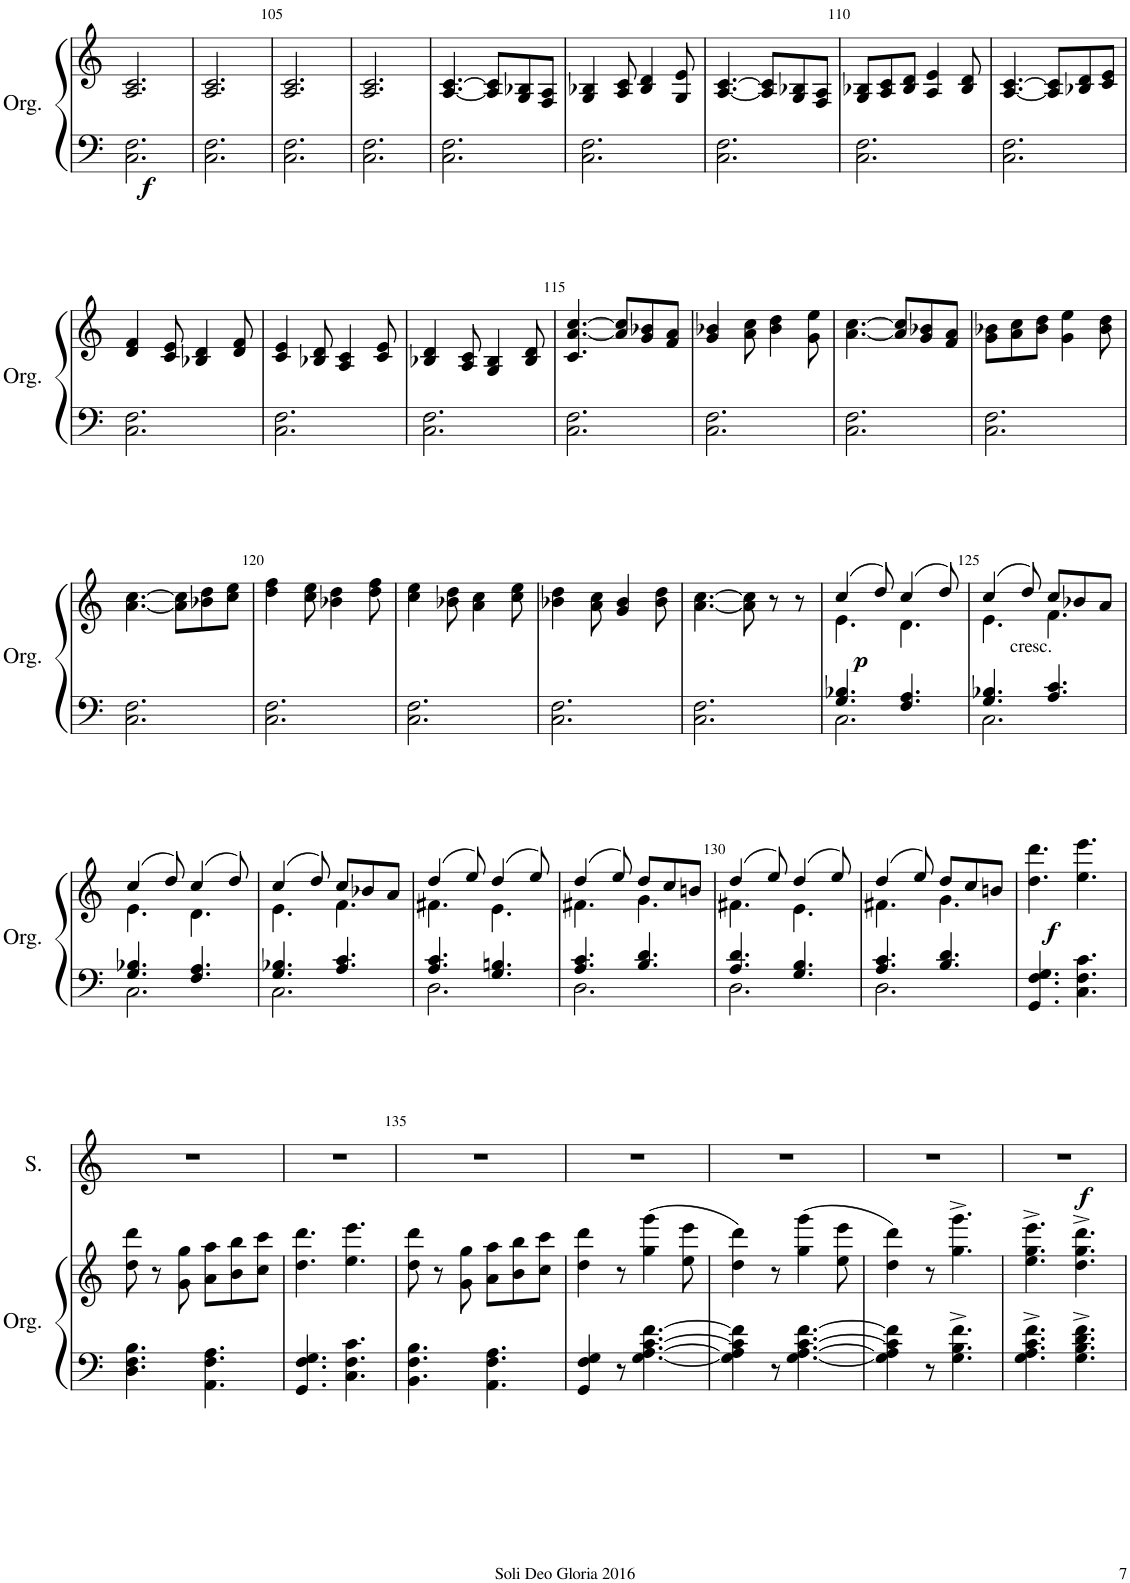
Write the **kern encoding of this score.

**kern	**kern	**dynam
*part1	*part1	*part1
*staff2	*staff1	*staff1/2
*I"Orgue	*	*
*I'Org.	*	*
!!LO:PB:g=z
*clefF4	*clefG2	*
*k[]	*k[]	*
*M6/8	*M6/8	*
=103	=103	=103
!	!	!LO:DY:b=2
2.C\ 2.F\	2.A/ 2.c/	f
=104	=104	=104
2.C\ 2.F\	2.A/ 2.c/	.
=105	=105	=105
2.C\ 2.F\	2.A/ 2.c/	.
=106	=106	=106
2.C\ 2.F\	2.A/ 2.c/	.
=107	=107	=107
2.C\ 2.F\	[4.A/ [4.c/	.
.	8A/] 8c/]L	.
.	8G/ 8B-X/	.
.	8F/ 8A/J	.
=108	=108	=108
2.C\ 2.F\	4G/ 4B-X/	.
.	8A/ 8c/	.
.	4B-/ 4d/	.
.	8G/ 8e/	.
=109	=109	=109
2.C\ 2.F\	[4.A/ [4.c/	.
.	8A/] 8c/]L	.
.	8G/ 8B-X/	.
.	8F/ 8A/J	.
=110	=110	=110
2.C\ 2.F\	8G/ 8B-X/L	.
.	8A/ 8c/	.
.	8B-/ 8d/J	.
.	4A/ 4e/	.
.	8B-/ 8d/	.
=111	=111	=111
2.C\ 2.F\	[4.A/ [4.c/	.
.	8A/] 8c/]L	.
.	8B-X/ 8d/	.
.	8c/ 8e/J	.
!!LO:LB:g=z
=112	=112	=112
2.C\ 2.F\	4d/ 4f/	.
.	8c/ 8e/	.
.	4B-X/ 4d/	.
.	8d/ 8f/	.
=113	=113	=113
2.C\ 2.F\	4c/ 4e/	.
.	8B-X/ 8d/	.
.	4A/ 4c/	.
.	8c/ 8e/	.
=114	=114	=114
2.C\ 2.F\	4B-X/ 4d/	.
.	8A/ 8c/	.
.	4G/ 4B-/	.
.	8B-/ 8d/	.
=115	=115	=115
2.C\ 2.F\	4.c/ [4.a/ [4.cc/	.
.	8a/] 8cc/]L	.
.	8g/ 8b-X/	.
.	8f/ 8a/J	.
=116	=116	=116
2.C\ 2.F\	4g/ 4b-X/	.
.	8a\ 8cc\	.
.	4b-\ 4dd\	.
.	8g\ 8ee\	.
=117	=117	=117
2.C\ 2.F\	[4.a\ [4.cc\	.
.	8a/] 8cc/]L	.
.	8g/ 8b-X/	.
.	8f/ 8a/J	.
=118	=118	=118
2.C\ 2.F\	8g\ 8b-X\L	.
.	8a\ 8cc\	.
.	8b-\ 8dd\J	.
.	4g\ 4ee\	.
.	8b-\ 8dd\	.
!!LO:LB:g=z
=119	=119	=119
2.C\ 2.F\	[4.a\ [4.cc\	.
.	8a\] 8cc\]L	.
.	8b-X\ 8dd\	.
.	8cc\ 8ee\J	.
=120	=120	=120
2.C\ 2.F\	4dd\ 4ff\	.
.	8cc\ 8ee\	.
.	4b-X\ 4dd\	.
.	8dd\ 8ff\	.
=121	=121	=121
2.C\ 2.F\	4cc\ 4ee\	.
.	8b-X\ 8dd\	.
.	4a\ 4cc\	.
.	8cc\ 8ee\	.
=122	=122	=122
2.C\ 2.F\	4b-X\ 4dd\	.
.	8a\ 8cc\	.
.	4g/ 4b-/	.
.	8b-\ 8dd\	.
=123	=123	=123
2.C\ 2.F\	[4.a\ [4.cc\	.
.	8a\] 8cc\]	.
.	8r	.
.	8r	.
=124	=124	=124
*^	*^	*
!	!	!	!	!LO:DY:a=2
4.G/ 4.B-X/	2.C\	(4cc/	4.e\	p
.	.	8dd/)	.	.
4.F/ 4.A/	.	(4cc/	4.d\	.
.	.	8dd/)	.	.
=125	=125	=125	=125	=125
!LO:TX:a:t=cresc.	!	!	!	!
4.G/ 4.B-X/	2.C\	(4cc/	4.e\	.
.	.	8dd/)	.	.
4.A/ 4.c/	.	8cc/L	4.f\	.
.	.	8b-X/	.	.
.	.	8a/J	.	.
!!LO:LB:g=z	!!
=126	=126	=126	=126	=126
4.G/ 4.B-X/	2.C\	(4cc/	4.e\	.
.	.	8dd/)	.	.
4.F/ 4.A/	.	(4cc/	4.d\	.
.	.	8dd/)	.	.
=127	=127	=127	=127	=127
4.G/ 4.B-X/	2.C\	(4cc/	4.e\	.
.	.	8dd/)	.	.
4.A/ 4.c/	.	8cc/L	4.f\	.
.	.	8b-X/	.	.
.	.	8a/J	.	.
=128	=128	=128	=128	=128
4.A/ 4.c/	2.D\	(4dd/	4.f#X\	.
.	.	8ee/)	.	.
4.G/ 4.Bn/	.	(4dd/	4.e\	.
.	.	8ee/)	.	.
=129	=129	=129	=129	=129
4.A/ 4.c/	2.D\	(4dd/	4.f#X\	.
.	.	8ee/)	.	.
4.B/ 4.d/	.	8dd/L	4.g\	.
.	.	8cc/	.	.
.	.	8bn/J	.	.
=130	=130	=130	=130	=130
4.A/ 4.d/	2.D\	(4dd/	4.f#X\	.
.	.	8ee/)	.	.
4.G/ 4.B/	.	(4dd/	4.e\	.
.	.	8ee/)	.	.
=131	=131	=131	=131	=131
4.A/ 4.c/	2.D\	(4dd/	4.f#X\	.
.	.	8ee/)	.	.
4.B/ 4.d/	.	8dd/L	4.g\	.
.	.	8cc/	.	.
.	.	8bn/J	.	.
*v	*v	*	*	*
*	*v	*v	*
=132	=132	=132
!	!	!LO:DY:b
4.GG/ 4.F/ 4.G/	4.dd\ 4.ddd\	f
4.C\ 4.F\ 4.c\	4.ee\ 4.eee\	.
!!LO:LB:g=z
=133	=133	=133
4.D\ 4.F\ 4.B\	8dd\ 8ddd\	.
.	8r	.
.	8g\ 8gg\	.
4.AA\ 4.F\ 4.A\	8a\ 8aa\L	.
.	8b\ 8bb\	.
.	8cc\ 8ccc\J	.
=134	=134	=134
4.GG/ 4.F/ 4.G/	4.dd\ 4.ddd\	.
4.C\ 4.F\ 4.c\	4.ee\ 4.eee\	.
=135	=135	=135
4.BB\ 4.F\ 4.B\	8dd\ 8ddd\	.
.	8r	.
.	8g\ 8gg\	.
4.AA\ 4.F\ 4.A\	8a\ 8aa\L	.
.	8b\ 8bb\	.
.	8cc\ 8ccc\J	.
=136	=136	=136
4GG/ 4F/ 4G/	4dd\ 4ddd\	.
8r	8r	.
[4.G\ [4.A\ [4.c\ [4.f\	(4gg\ 4ggg\	.
.	8ee\ 8eee\	.
=137	=137	=137
4G\] 4A\] 4c\] 4f\]	4dd\ 4ddd\)	.
8r	8r	.
[4.G\ [4.A\ [4.c\ [4.f\	(4gg\ 4ggg\	.
.	8ee\ 8eee\	.
=138	=138	=138
4G\] 4A\] 4c\] 4f\]	4dd\ 4ddd\)	.
8r	8r	.
4.G\^ 4.B\^ 4.f\^	4.gg\^ 4.ggg\^	.
=139	=139	=139
4.G\^ 4.A\^ 4.c\^ 4.f\^	4.ee\^ 4.gg\^ 4.eee\^	.
4.G\^ 4.B\^ 4.d\^ 4.f\^	4.dd\^ 4.gg\^ 4.ddd\^	.
=	=	=
*-	*-	*-
